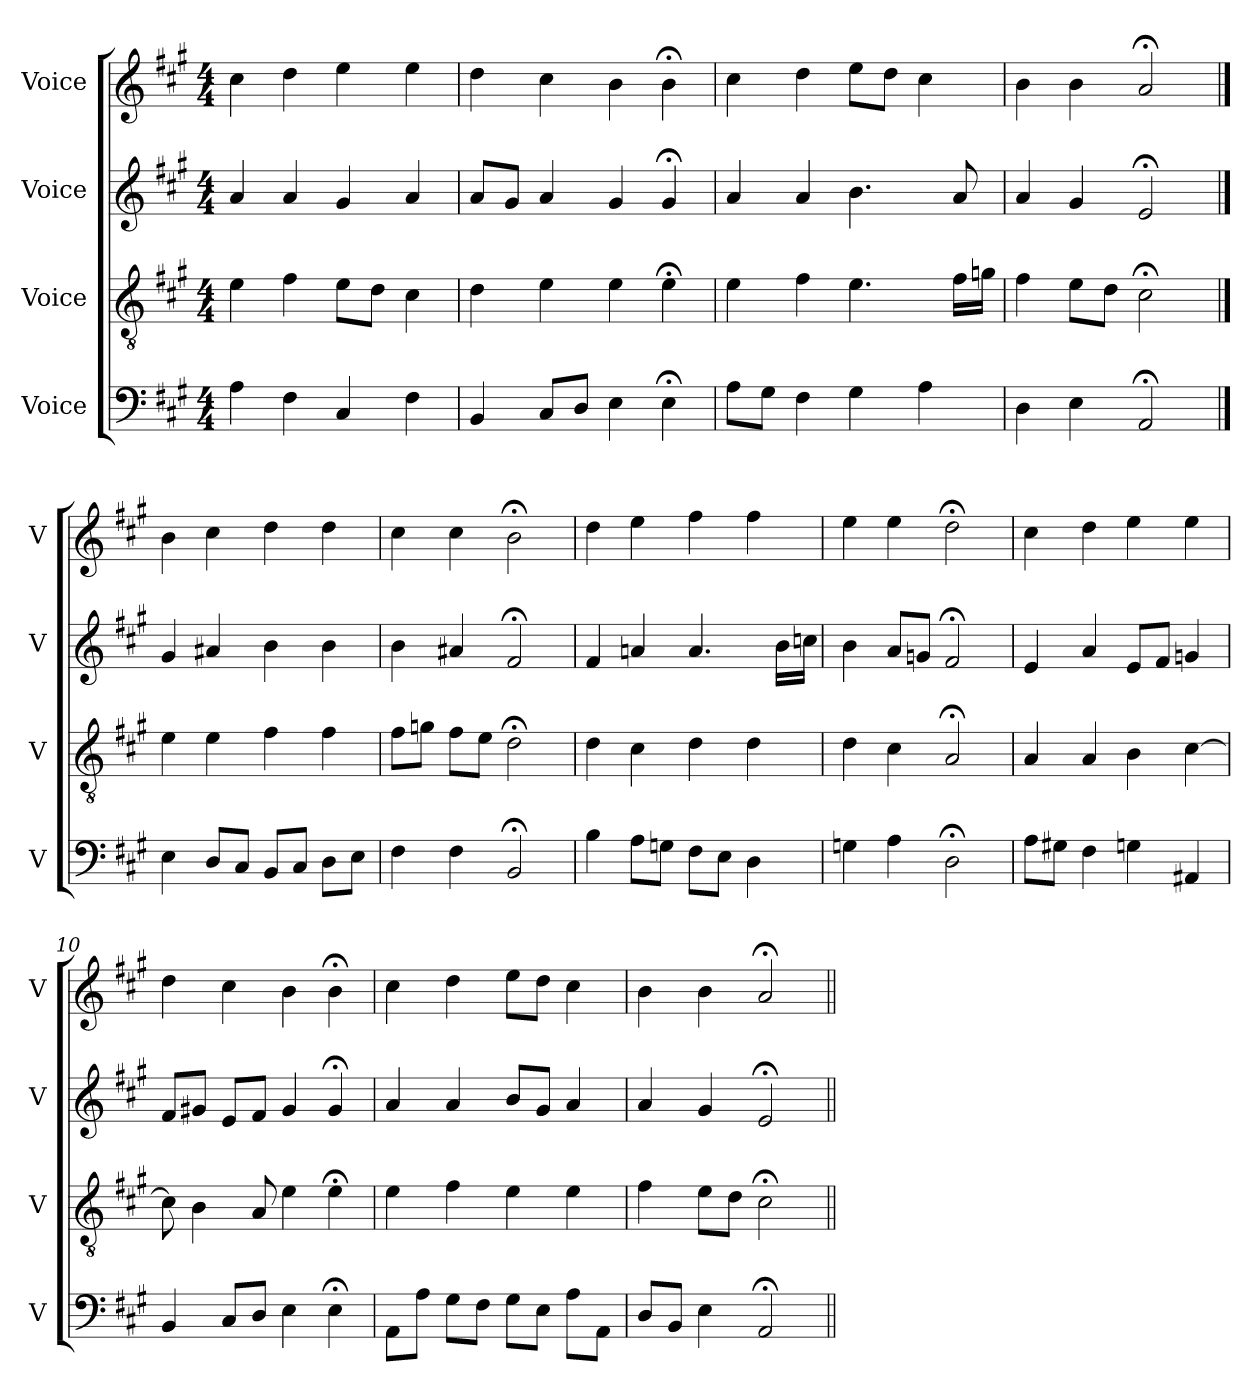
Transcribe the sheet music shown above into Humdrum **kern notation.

**kern	**kern	**kern	**kern
*part4	*part3	*part2	*part1
*staff4	*staff3	*staff2	*staff1
*I"Voice	*I"Voice	*I"Voice	*I"Voice
*I'V	*I'V	*I'V	*I'V
*clefF4	*clefGv2	*clefG2	*clefG2
*k[f#c#g#]	*k[f#c#g#]	*k[f#c#g#]	*k[f#c#g#]
*M4/4	*M4/4	*M4/4	*M4/4
*MM100	*MM100	*MM100	*MM100
=1	=1	=1	=1
4A\	4e\	4a/	4cc#\
4F#\	4f#\	4a/	4dd\
4C#/	8e\L	4g#/	4ee\
.	8d\J	.	.
4F#\	4c#\	4a/	4ee\
=2	=2	=2	=2
4BB/	4d\	8a/L	4dd\
.	.	8g#/J	.
8C#/L	4e\	4a/	4cc#\
8D/J	.	.	.
4E\	4e\	4g#/	4b\
4E;\	4e;\	4g#;/	4b;\
=3	=3	=3	=3
8A\L	4e\	4a/	4cc#\
8G#\J	.	.	.
4F#\	4f#\	4a/	4dd\
4G#\	4.e\	4.b\	8ee\L
.	.	.	8dd\J
4A\	.	.	4cc#\
.	16f#\LL	8a/	.
.	16gn\JJ	.	.
=4	=4	=4	=4
4D\	4f#\	4a/	4b\
4E\	8e\L	4g#/	4b\
.	8d\J	.	.
2AA;/	2c#;\	2e;/	2a;/
!!LO:LB:g=z
==5	==5	==5	==5
4E\	4e\	4g#/	4b\
8D/L	4e\	4a#X/	4cc#\
8C#/J	.	.	.
8BB/L	4f#\	4b\	4dd\
8C#/J	.	.	.
8D\L	4f#\	4b\	4dd\
8E\J	.	.	.
=6	=6	=6	=6
4F#\	8f#\L	4b\	4cc#\
.	8gn\J	.	.
4F#\	8f#\L	4a#X/	4cc#\
.	8e\J	.	.
2BB;/	2d;\	2f#;/	2b;\
=7	=7	=7	=7
4B\	4d\	4f#/	4dd\
8A\L	4c#\	4an/	4ee\
8Gn\J	.	.	.
8F#\L	4d\	4.a/	4ff#\
8E\J	.	.	.
4D\	4d\	.	4ff#\
.	.	16b\LL	.
.	.	16ccn\JJ	.
=8	=8	=8	=8
4Gn\	4d\	4b\	4ee\
4A\	4c#\	8a/L	4ee\
.	.	8gn/J	.
2D;\	2A;/	2f#;/	2dd;\
!!LO:LB:g=z
=9	=9	=9	=9
8A\L	4A/	4e/	4cc#\
8G#X\J	.	.	.
4F#\	4A/	4a/	4dd\
4Gn\	4B\	8e/L	4ee\
.	.	8f#/J	.
4AA#X/	[4c#\	4gn/	4ee\
=10	=10	=10	=10
4BB/	8c#\]	8f#/L	4dd\
.	4B\	8g#X/J	.
8C#/L	.	8e/L	4cc#\
8D/J	8A/	8f#/J	.
4E\	4e\	4g#/	4b\
4E;\	4e;\	4g#;/	4b;\
=11	=11	=11	=11
8AA\L	4e\	4a/	4cc#\
8A\J	.	.	.
8G#\L	4f#\	4a/	4dd\
8F#\J	.	.	.
8G#\L	4e\	8b/L	8ee\L
8E\J	.	8g#/J	8dd\J
8A\L	4e\	4a/	4cc#\
8AA\J	.	.	.
=12	=12	=12	=12
8D/L	4f#\	4a/	4b\
8BB/J	.	.	.
4E\	8e\L	4g#/	4b\
.	8d\J	.	.
2AA;/	2c#;\	2e;/	2a;/
=||	=||	=||	=||
*-	*-	*-	*-
